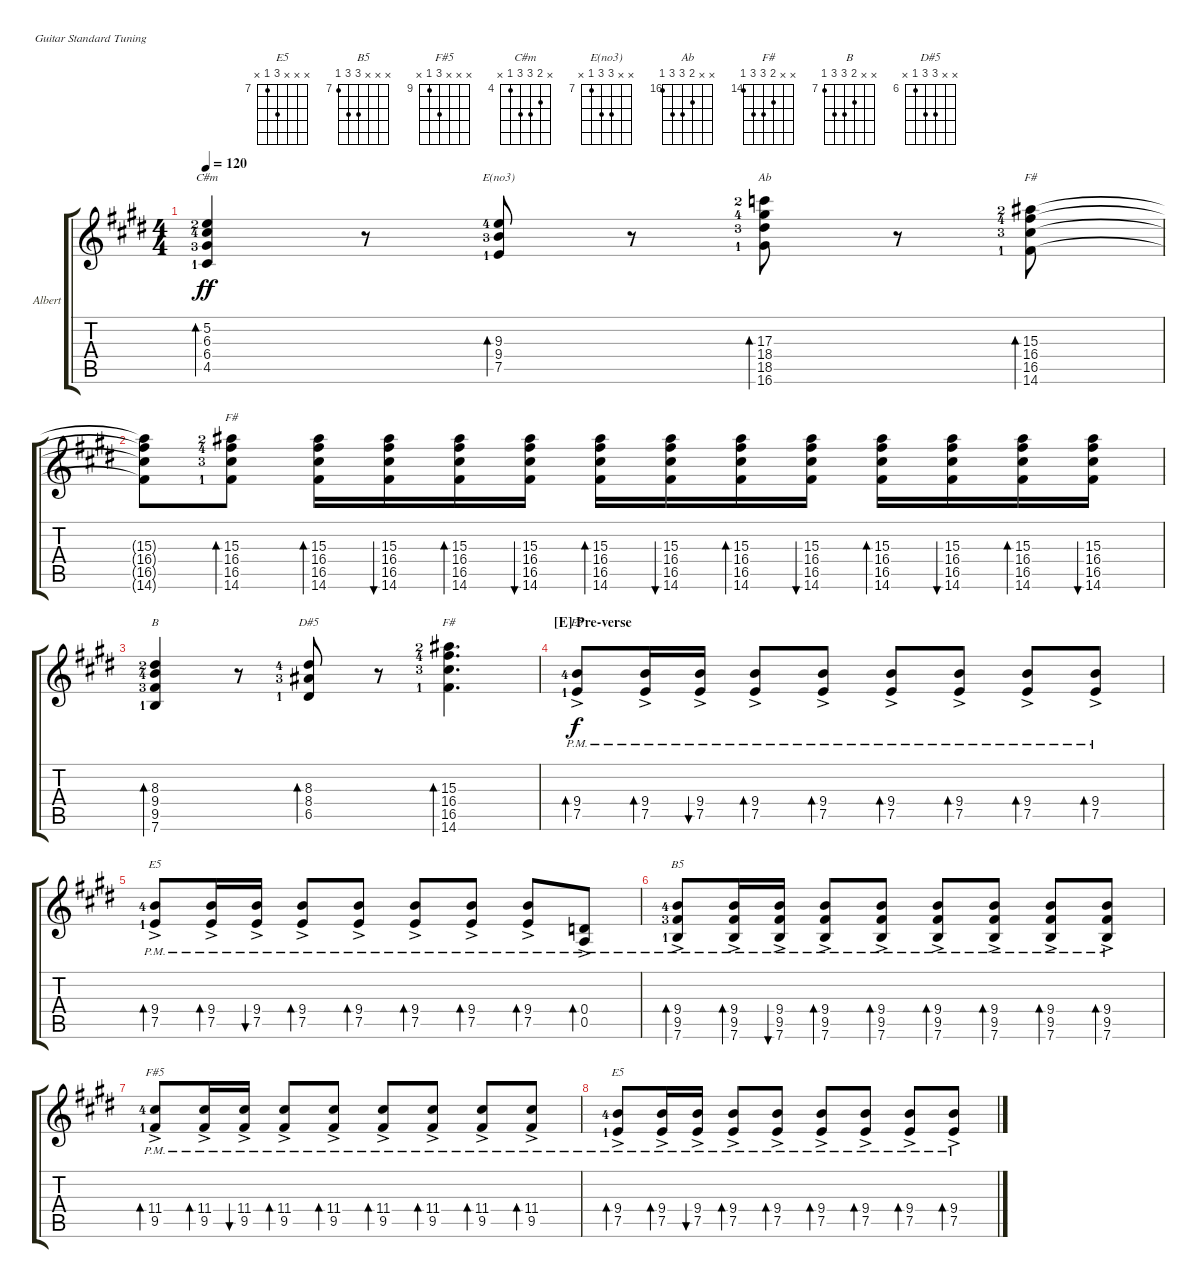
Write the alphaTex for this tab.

\bracketExtendMode groupsimilarinstruments
\firstSystemTrackNameOrientation horizontal
\otherSystemsTrackNameOrientation horizontal
\track ("Electric Rhythm Guitar" "Albert") {instrument overdrivenguitar}
\staff {score tabs}
\tuning (E4 B3 G3 D3 A2 E2)
\chord ("E5" x x x 9 7 x) {firstfret 7}
\chord ("B5" x x x 9 9 7) {firstfret 7}
\chord ("F#5" x x x 11 9 x) {firstfret 9}
\chord ("C#m" x 5 6 6 4 x) {firstfret 4}
\chord ("E(no3)" x x 9 9 7 x) {firstfret 7}
\chord ("Ab" x x 17 18 18 16) {firstfret 16}
\chord ("F#" x x 15 16 16 14) {firstfret 14}
\chord ("B" x x 8 9 9 7) {firstfret 7}
\chord ("D#5" x x 8 8 6 x) {firstfret 6}
\ts (4 4)
\tempo 120
\clef g2
\scale
0.483021
\ks e
(6.3{lf 5} 6.4{lf 4} 4.5{lf 2} 5.2{lf 3}).4{bd 33 ch "C#m" dy ff} r.8 (9.3{lf 5} 9.4{lf 4} 7.5{lf 2}).8{bd 39 ch "E(no3)"} r.8 (18.4{lf 5} 18.5{lf 4} 16.6{lf 2} 17.3{lf 3}).8{bd 38 ch "Ab"} r.8 (16.4{lf 5} 16.5{lf 4} 14.6{lf 2} 15.3{lf 3}).8{bd 37 ch "F#"} |
\scale
0.517116 (16.4{t} 16.5{t} 14.6{t} 15.3{t}).8 (15.3{lf 3} 16.4{lf 5} 16.5{lf 4} 14.6{lf 2}).8{bd 37 ch "F#"} (15.3 16.4 16.5 14.6).16{bd 36} (15.3 16.4 16.5 14.6).16{bu 36} (15.3 16.4 16.5 14.6).16{bd 36} (15.3 16.4 16.5 14.6).16{bu 36} (15.3 16.4 16.5 14.6).16{bd 36} (15.3 16.4 16.5 14.6).16{bu 36} (15.3 16.4 16.5 14.6).16{bd 36} (15.3 16.4 16.5 14.6).16{bu 36} (15.3 16.4 16.5 14.6).16{bd 36} (15.3 16.4 16.5 14.6).16{bu 36} (15.3 16.4 16.5 14.6).16{bd 36} (15.3 16.4 16.5 14.6).16{bu 36} |
\scale
0.482425 (8.3{lf 3} 9.4{lf 5} 7.6{lf 2} 9.5{lf 4}).4{bd 36 ch "B"} r.8 (8.3{lf 5} 8.4{lf 4} 6.5{lf 2}).8{bd 35 ch "D#5"} r.8 (16.4{lf 5} 16.5{lf 4} 14.6{lf 2} 15.3{lf 3}).4{d bd 34 ch "F#"} |
\section ("E" "Pre-verse")
\scale
0.517384 (9.4{ac pm lf 5} 7.5{ac pm lf 2}).8{bd 51 ch "E5" dy f} (9.4{ac pm} 7.5{ac pm}).16{bd 51} (9.4{ac pm} 7.5{ac pm}).16{bu 51} (9.4{ac pm} 7.5{ac pm}).8{bd 51} (9.4{ac pm} 7.5{ac pm}).8{bd 51} (9.4{ac pm} 7.5{ac pm}).8{bd 51} (9.4{ac pm} 7.5{ac pm}).8{bd 51} (9.4{ac pm} 7.5{ac pm}).8{bd 51} (9.4{ac pm} 7.5{ac pm}).8{bd 51} |
\scale
0.483066 (9.4{ac pm lf 5} 7.5{ac pm lf 2}).8{bd 51 ch "E5"} (9.4{ac pm} 7.5{ac pm}).16{bd 51} (9.4{ac pm} 7.5{ac pm}).16{bu 51} (9.4{ac pm} 7.5{ac pm}).8{bd 51} (9.4{ac pm} 7.5{ac pm}).8{bd 51} (9.4{ac pm} 7.5{ac pm}).8{bd 51} (9.4{ac pm} 7.5{ac pm}).8{bd 51} (9.4{ac pm} 7.5{ac pm}).8{bd 51} (0.4{ac pm} 0.5{ac pm}).8{bd 51} |
\scale
0.516702 (9.4{ac pm lf 5} 9.5{ac pm lf 4} 7.6{ac pm lf 2}).8{bd 51 ch "B5"} (9.4{ac pm} 9.5{ac pm} 7.6{ac pm}).16{bd 42} (9.4{ac pm} 9.5{ac pm} 7.6{ac pm}).16{bu 34} (9.4{ac pm} 9.5{ac pm} 7.6{ac pm}).8{bd 62} (9.4{ac pm} 9.5{ac pm} 7.6{ac pm}).8{bd 61} (9.4{ac pm} 9.5{ac pm} 7.6{ac pm}).8{bd 60} (9.4{ac pm} 9.5{ac pm} 7.6{ac pm}).8{bd 58} (9.4{ac pm} 9.5{ac pm} 7.6{ac pm}).8{bd 59} (9.4{ac pm} 9.5{ac pm} 7.6{ac pm}).8{bd 58} |
\scale
0.48253 (11.4{ac pm lf 5} 9.5{ac pm lf 2}).8{bd 58 ch "F#5"} (11.4{ac pm} 9.5{ac pm}).16{bd 57} (11.4{ac pm} 9.5{ac pm}).16{bu 57} (11.4{ac pm} 9.5{ac pm}).8{bd 56} (11.4{ac pm} 9.5{ac pm}).8{bd 55} (11.4{ac pm} 9.5{ac pm}).8{bd 54} (11.4{ac pm} 9.5{ac pm}).8{bd 53} (11.4{ac pm} 9.5{ac pm}).8{bd 52} (11.4{ac pm} 9.5{ac pm}).8{bd 51} |
\scale
0.517304 (9.4{ac pm lf 5} 7.5{ac pm lf 2}).8{bd 51 ch "E5"} (9.4{ac pm} 7.5{ac pm}).16{bd 51} (9.4{ac pm} 7.5{ac pm}).16{bu 51} (9.4{ac pm} 7.5{ac pm}).8{bd 51} (9.4{ac pm} 7.5{ac pm}).8{bd 51} (9.4{ac pm} 7.5{ac pm}).8{bd 51} (9.4{ac pm} 7.5{ac pm}).8{bd 51} (9.4{ac pm} 7.5{ac pm}).8{bd 51} (9.4{ac pm} 7.5{ac pm}).8{bd 51}
